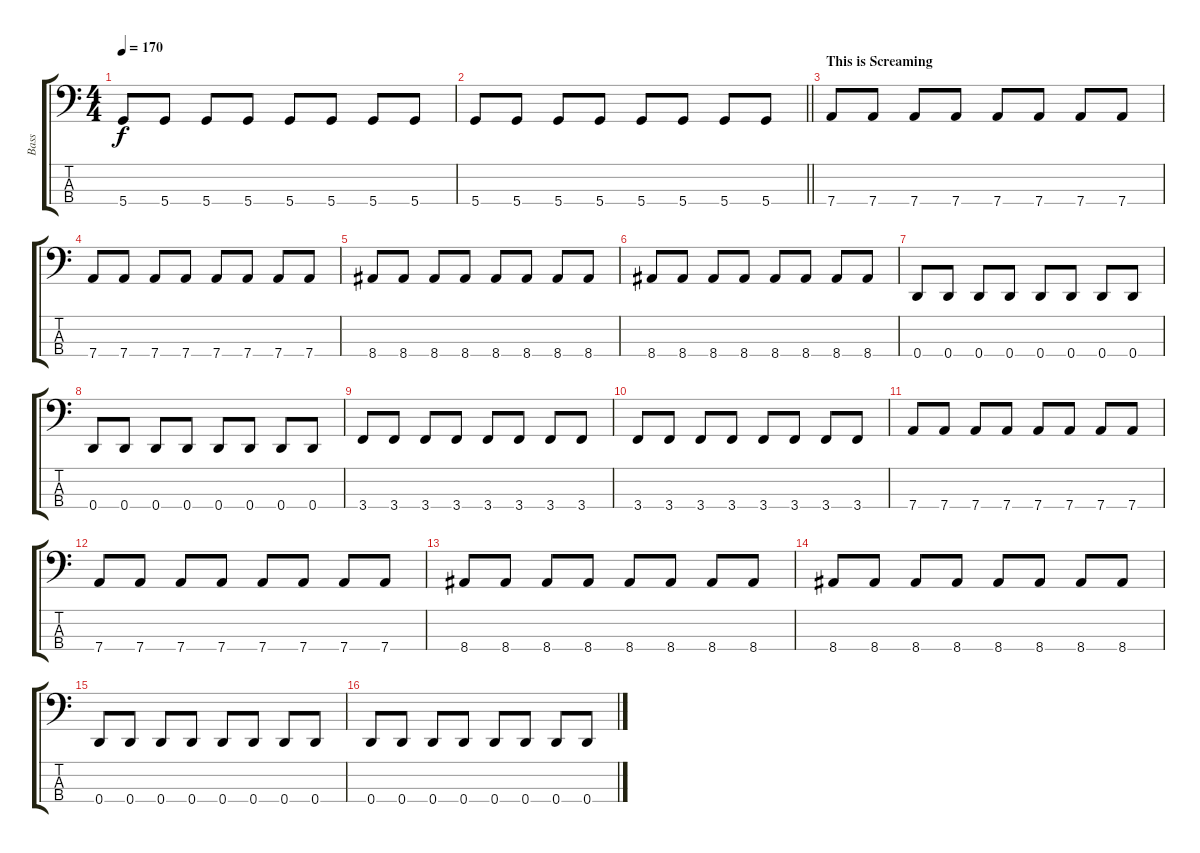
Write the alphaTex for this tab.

\track ("Bass" "Bass") {instrument electricbassfinger}
\staff {score tabs}
\tuning (G2 D2 A1 D1) {hide}
\ts (4 4)
\tempo 170
\clef f4
\ks c
5.4.8{dy f} 5.4.8 5.4.8 5.4.8 5.4.8 5.4.8 5.4.8 5.4.8 |
\barLineRight lightlight
5.4.8 5.4.8 5.4.8 5.4.8 5.4.8 5.4.8 5.4.8 5.4.8 |
\section ("" "This is Screaming")
7.4.8 7.4.8 7.4.8 7.4.8 7.4.8 7.4.8 7.4.8 7.4.8 |
7.4.8 7.4.8 7.4.8 7.4.8 7.4.8 7.4.8 7.4.8 7.4.8 |
8.4.8 8.4.8 8.4.8 8.4.8 8.4.8 8.4.8 8.4.8 8.4.8 |
8.4.8 8.4.8 8.4.8 8.4.8 8.4.8 8.4.8 8.4.8 8.4.8 |
0.4.8 0.4.8 0.4.8 0.4.8 0.4.8 0.4.8 0.4.8 0.4.8 |
0.4.8 0.4.8 0.4.8 0.4.8 0.4.8 0.4.8 0.4.8 0.4.8 |
3.4.8 3.4.8 3.4.8 3.4.8 3.4.8 3.4.8 3.4.8 3.4.8 |
3.4.8 3.4.8 3.4.8 3.4.8 3.4.8 3.4.8 3.4.8 3.4.8 |
7.4.8 7.4.8 7.4.8 7.4.8 7.4.8 7.4.8 7.4.8 7.4.8 |
7.4.8 7.4.8 7.4.8 7.4.8 7.4.8 7.4.8 7.4.8 7.4.8 |
8.4.8 8.4.8 8.4.8 8.4.8 8.4.8 8.4.8 8.4.8 8.4.8 |
8.4.8 8.4.8 8.4.8 8.4.8 8.4.8 8.4.8 8.4.8 8.4.8 |
0.4.8 0.4.8 0.4.8 0.4.8 0.4.8 0.4.8 0.4.8 0.4.8 |
0.4.8 0.4.8 0.4.8 0.4.8 0.4.8 0.4.8 0.4.8 0.4.8
